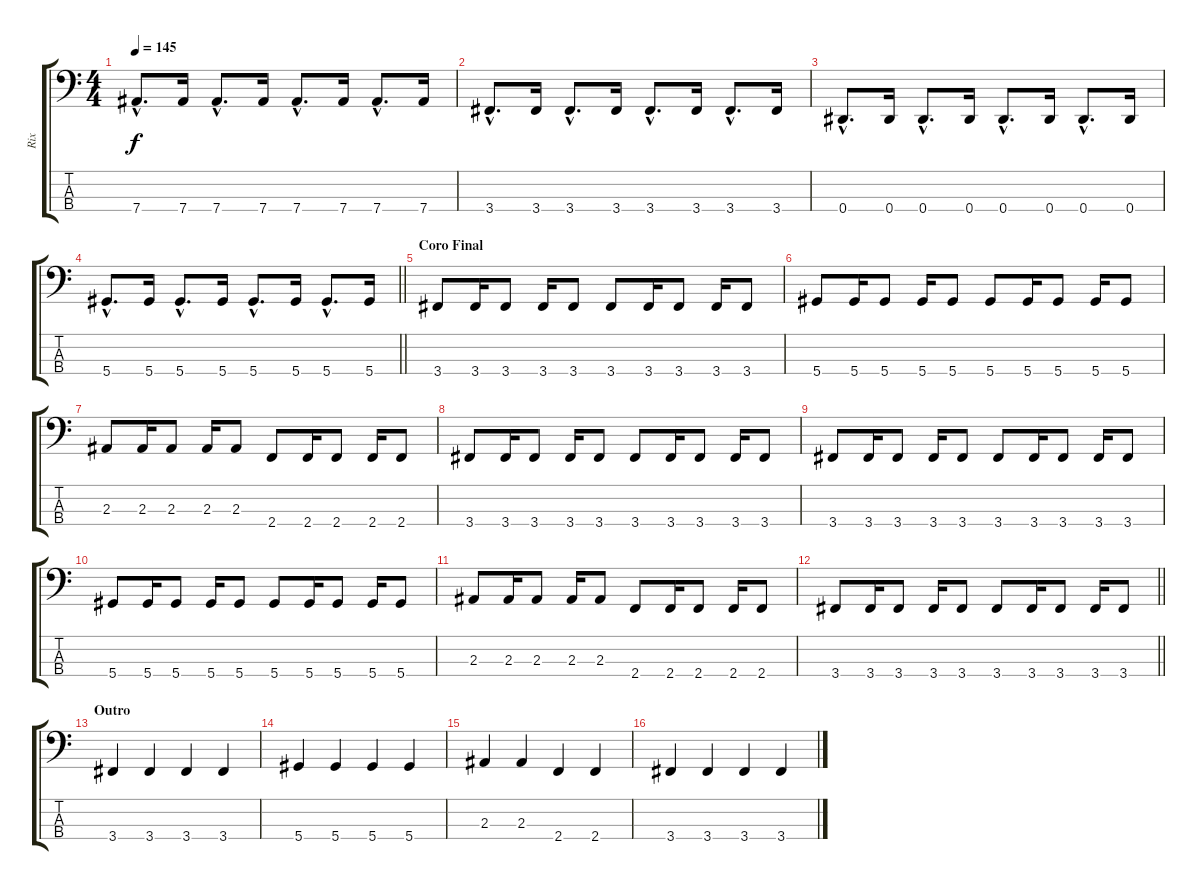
\track ("Rix" "Rix") {instrument electricbasspick}
\staff {score tabs}
\tuning (Gb2 Db2 Ab1 Eb1) {hide}
\ts (4 4)
\tempo 145
\clef f4
\ks c
7.4{hac}.8{d dy f} 7.4.16 7.4{hac}.8{d} 7.4.16 7.4{hac}.8{d} 7.4.16 7.4{hac}.8{d} 7.4.16 |
3.4{hac}.8{d} 3.4.16 3.4{hac}.8{d} 3.4.16 3.4{hac}.8{d} 3.4.16 3.4{hac}.8{d} 3.4.16 |
0.4{hac}.8{d} 0.4.16 0.4{hac}.8{d} 0.4.16 0.4{hac}.8{d} 0.4.16 0.4{hac}.8{d} 0.4.16 |
\barLineRight lightlight
5.4{hac}.8{d} 5.4.16 5.4{hac}.8{d} 5.4.16 5.4{hac}.8{d} 5.4.16 5.4{hac}.8{d} 5.4.16 |
\section ("" "Coro Final")
3.4.8 3.4.16 3.4.8 3.4.16 3.4.8 3.4.8 3.4.16 3.4.8 3.4.16 3.4.8 |
5.4.8 5.4.16 5.4.8 5.4.16 5.4.8 5.4.8 5.4.16 5.4.8 5.4.16 5.4.8 |
2.3.8 2.3.16 2.3.8 2.3.16 2.3.8 2.4.8 2.4.16 2.4.8 2.4.16 2.4.8 |
3.4.8 3.4.16 3.4.8 3.4.16 3.4.8 3.4.8 3.4.16 3.4.8 3.4.16 3.4.8 |
3.4.8 3.4.16 3.4.8 3.4.16 3.4.8 3.4.8 3.4.16 3.4.8 3.4.16 3.4.8 |
5.4.8 5.4.16 5.4.8 5.4.16 5.4.8 5.4.8 5.4.16 5.4.8 5.4.16 5.4.8 |
2.3.8 2.3.16 2.3.8 2.3.16 2.3.8 2.4.8 2.4.16 2.4.8 2.4.16 2.4.8 |
\barLineRight lightlight
3.4.8 3.4.16 3.4.8 3.4.16 3.4.8 3.4.8 3.4.16 3.4.8 3.4.16 3.4.8 |
\section ("" "Outro")
3.4.4 3.4.4 3.4.4 3.4.4 |
5.4.4 5.4.4 5.4.4 5.4.4 |
2.3.4 2.3.4 2.4.4 2.4.4 |
3.4.4 3.4.4 3.4.4 3.4.4
